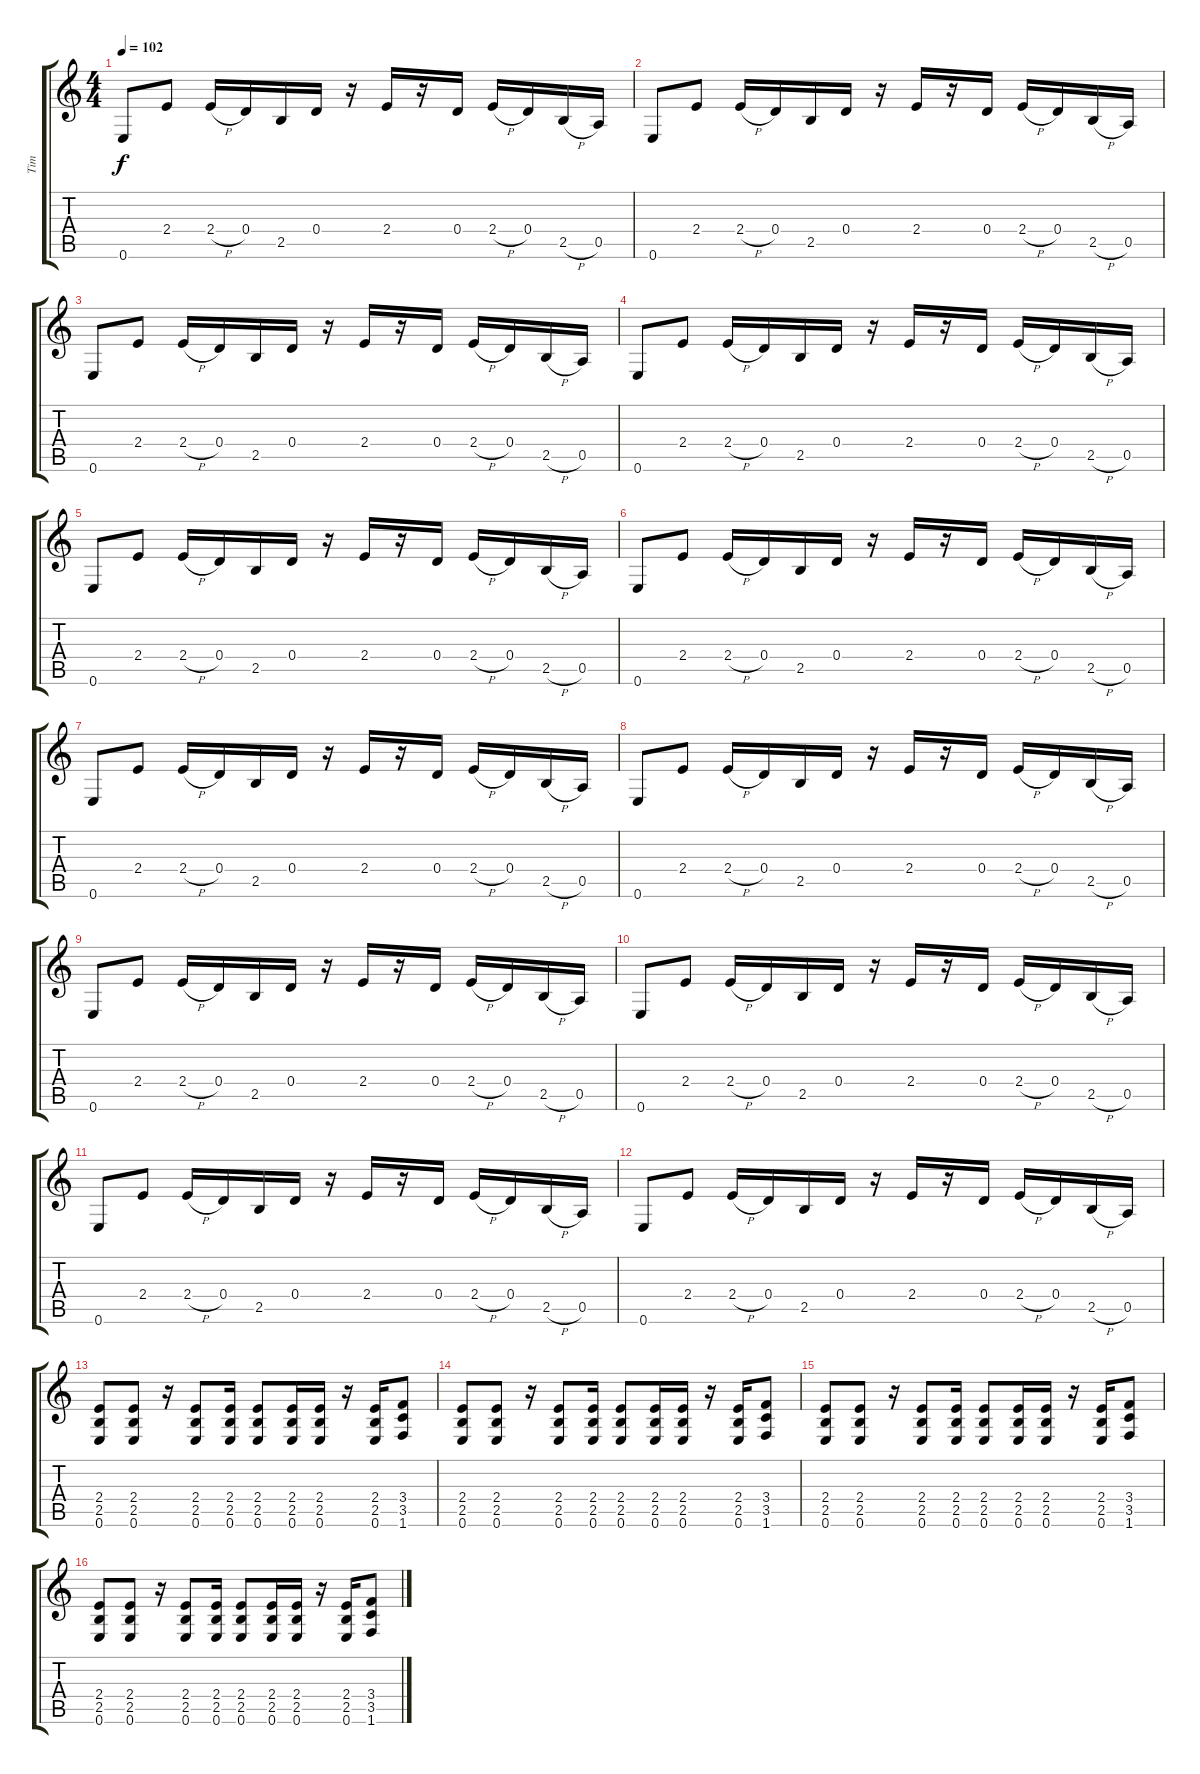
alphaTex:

\track ("Tim" "Tim") {instrument distortionguitar}
\staff {score tabs}
\tuning (E4 B3 G3 D3 A2 E2) {hide}
\ts (4 4)
\tempo 102
\clef g2
\ks c
0.6.8{dy f instrument distortionguitar} 2.4.8 2.4{h}.16 0.4.16 2.5.16 0.4.16 r.16 2.4.16 r.16 0.4.16 2.4{h}.16 0.4.16 2.5{h}.16 0.5.16 |
0.6.8 2.4.8 2.4{h}.16 0.4.16 2.5.16 0.4.16 r.16 2.4.16 r.16 0.4.16 2.4{h}.16 0.4.16 2.5{h}.16 0.5.16 |
0.6.8 2.4.8 2.4{h}.16 0.4.16 2.5.16 0.4.16 r.16 2.4.16 r.16 0.4.16 2.4{h}.16 0.4.16 2.5{h}.16 0.5.16 |
0.6.8 2.4.8 2.4{h}.16 0.4.16 2.5.16 0.4.16 r.16 2.4.16 r.16 0.4.16 2.4{h}.16 0.4.16 2.5{h}.16 0.5.16 |
0.6.8 2.4.8 2.4{h}.16 0.4.16 2.5.16 0.4.16 r.16 2.4.16 r.16 0.4.16 2.4{h}.16 0.4.16 2.5{h}.16 0.5.16 |
0.6.8 2.4.8 2.4{h}.16 0.4.16 2.5.16 0.4.16 r.16 2.4.16 r.16 0.4.16 2.4{h}.16 0.4.16 2.5{h}.16 0.5.16 |
0.6.8 2.4.8 2.4{h}.16 0.4.16 2.5.16 0.4.16 r.16 2.4.16 r.16 0.4.16 2.4{h}.16 0.4.16 2.5{h}.16 0.5.16 |
0.6.8 2.4.8 2.4{h}.16 0.4.16 2.5.16 0.4.16 r.16 2.4.16 r.16 0.4.16 2.4{h}.16 0.4.16 2.5{h}.16 0.5.16 |
0.6.8 2.4.8 2.4{h}.16 0.4.16 2.5.16 0.4.16 r.16 2.4.16 r.16 0.4.16 2.4{h}.16 0.4.16 2.5{h}.16 0.5.16 |
0.6.8 2.4.8 2.4{h}.16 0.4.16 2.5.16 0.4.16 r.16 2.4.16 r.16 0.4.16 2.4{h}.16 0.4.16 2.5{h}.16 0.5.16 |
0.6.8 2.4.8 2.4{h}.16 0.4.16 2.5.16 0.4.16 r.16 2.4.16 r.16 0.4.16 2.4{h}.16 0.4.16 2.5{h}.16 0.5.16 |
0.6.8 2.4.8 2.4{h}.16 0.4.16 2.5.16 0.4.16 r.16 2.4.16 r.16 0.4.16 2.4{h}.16 0.4.16 2.5{h}.16 0.5.16 |
(2.4 2.5 0.6).8 (2.4 2.5 0.6).8 r.16 (2.4 2.5 0.6).8 (2.4 2.5 0.6).16 (2.4 2.5 0.6).8 (2.4 2.5 0.6).16 (2.4 2.5 0.6).16 r.16 (2.4 2.5 0.6).16 (3.4 3.5 1.6).8 |
(2.4 2.5 0.6).8 (2.4 2.5 0.6).8 r.16 (2.4 2.5 0.6).8 (2.4 2.5 0.6).16 (2.4 2.5 0.6).8 (2.4 2.5 0.6).16 (2.4 2.5 0.6).16 r.16 (2.4 2.5 0.6).16 (3.4 3.5 1.6).8 |
(2.4 2.5 0.6).8 (2.4 2.5 0.6).8 r.16 (2.4 2.5 0.6).8 (2.4 2.5 0.6).16 (2.4 2.5 0.6).8 (2.4 2.5 0.6).16 (2.4 2.5 0.6).16 r.16 (2.4 2.5 0.6).16 (3.4 3.5 1.6).8 |
(2.4 2.5 0.6).8 (2.4 2.5 0.6).8 r.16 (2.4 2.5 0.6).8 (2.4 2.5 0.6).16 (2.4 2.5 0.6).8 (2.4 2.5 0.6).16 (2.4 2.5 0.6).16 r.16 (2.4 2.5 0.6).16 (3.4 3.5 1.6).8
